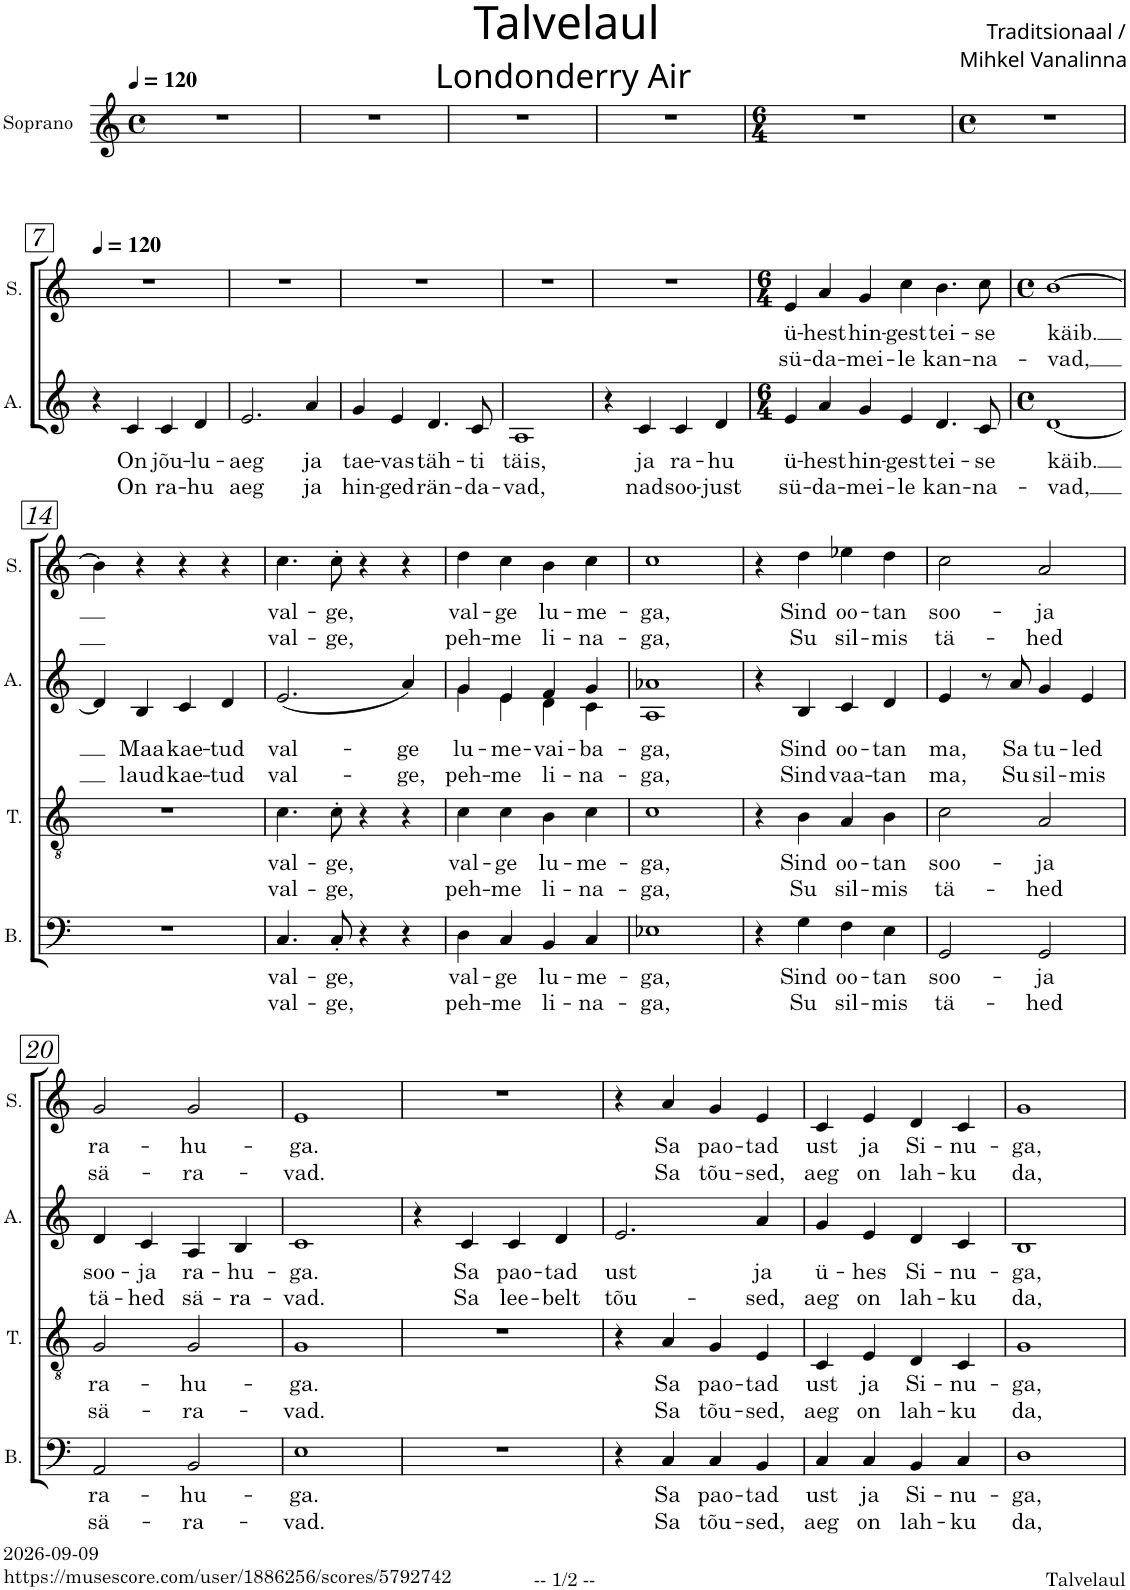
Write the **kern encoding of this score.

**kern	**kern	**text	**text	**kern	**text	**text	**kern	**text	**text	**kern	**text	**text
*part5	*part4	*part4	*part4	*part3	*part3	*part3	*part2	*part2	*part2	*part1	*part1	*part1
*staff5	*staff4	*staff4	*staff4	*staff3	*staff3	*staff3	*staff2	*staff2	*staff2	*staff1	*staff1	*staff1
*I"Flute	*I"Bass	*	*	*I"Tenor	*	*	*I"Alto	*	*	*I"Soprano	*	*
*I'Fl.	*I'B.	*	*	*I'T.	*	*	*I'A.	*	*	*I'S.	*	*
*stria5	*stria5	*	*	*stria5	*	*	*stria5	*	*	*	*	*
*clefG2	*clefF4	*	*	*clefGv2	*	*	*clefG2	*	*	*clefG2	*	*
*	*	*	*	*	*	*	*Trd1c2	*	*	*	*	*
*k[]	*k[]	*	*	*k[]	*	*	*k[]	*	*	*k[]	*	*
*M4/4	*M4/4	*	*	*M4/4	*	*	*M4/4	*	*	*M4/4	*	*
*met(c)	*met(c)	*	*	*met(c)	*	*	*met(c)	*	*	*met(c)	*	*
*MM120	*MM120	*	*	*MM120	*	*	*MM120	*	*	*MM120	*	*
=1	=1	=1	=1	=1	=1	=1	=1	=1	=1	=1	=1	=1
2.e	1r	.	.	1r	.	.	1r	.	.	1r	.	.
4a	.	.	.	.	.	.	.	.	.	.	.	.
=2	=2	=2	=2	=2	=2	=2	=2	=2	=2	=2	=2	=2
4g	1r	.	.	1r	.	.	1r	.	.	1r	.	.
4e	.	.	.	.	.	.	.	.	.	.	.	.
4d	.	.	.	.	.	.	.	.	.	.	.	.
4c	.	.	.	.	.	.	.	.	.	.	.	.
=3	=3	=3	=3	=3	=3	=3	=3	=3	=3	=3	=3	=3
1a	1r	.	.	1r	.	.	1r	.	.	1r	.	.
=4	=4	=4	=4	=4	=4	=4	=4	=4	=4	=4	=4	=4
4r	1r	.	.	1r	.	.	1r	.	.	1r	.	.
4e	.	.	.	.	.	.	.	.	.	.	.	.
4e	.	.	.	.	.	.	.	.	.	.	.	.
4d	.	.	.	.	.	.	.	.	.	.	.	.
=5	=5	=5	=5	=5	=5	=5	=5	=5	=5	=5	=5	=5
*M6/4	*M6/4	*	*	*M6/4	*	*	*M6/4	*	*	*M6/4	*	*
8c	1.r	.	.	1.r	.	.	1.r	.	.	1.r	.	.
4r	.	.	.	.	.	.	.	.	.	.	.	.
8a	.	.	.	.	.	.	.	.	.	.	.	.
4a	.	.	.	.	.	.	.	.	.	.	.	.
4g	.	.	.	.	.	.	.	.	.	.	.	.
4.g	.	.	.	.	.	.	.	.	.	.	.	.
8f	.	.	.	.	.	.	.	.	.	.	.	.
=6	=6	=6	=6	=6	=6	=6	=6	=6	=6	=6	=6	=6
*M4/4	*M4/4	*	*	*M4/4	*	*	*M4/4	*	*	*M4/4	*	*
*met(c)	*met(c)	*	*	*met(c)	*	*	*met(c)	*	*	*met(c)	*	*
1e	1r	.	.	1r	.	.	1r	.	.	1r	.	.
!!LO:LB:g=z
=7	=7	=7	=7	=7	=7	=7	=7	=7	=7	=7	=7	=7
*	*	*	*	*	*	*	*	*	*	*MM120	*	*
4r	1r	.	.	1r	.	.	4r	.	.	1r	.	.
!	!	!	!	!	!	!	!	!LO:LY:b	!LO:LY:b	!	!	!
4g	.	.	.	.	.	.	4c/	On	On	.	.	.
!	!	!	!	!	!	!	!	!LO:LY:b	!LO:LY:b	!	!	!
4g	.	.	.	.	.	.	4c/	jõu-	ra-	.	.	.
!	!	!	!	!	!	!	!	!LO:LY:b	!LO:LY:b	!	!	!
4f	.	.	.	.	.	.	4d/	-lu-	-hu	.	.	.
=8	=8	=8	=8	=8	=8	=8	=8	=8	=8	=8	=8	=8
!	!	!	!	!	!	!	!	!LO:LY:b	!LO:LY:b	!	!	!
2..e	1r	.	.	1r	.	.	2.e/	-aeg	aeg	1r	.	.
!	!	!	!	!	!	!	!	!LO:LY:b	!LO:LY:b	!	!	!
.	.	.	.	.	.	.	4a/	ja	ja	.	.	.
8d	.	.	.	.	.	.	.	.	.	.	.	.
=9	=9	=9	=9	=9	=9	=9	=9	=9	=9	=9	=9	=9
!	!	!	!	!	!	!	!	!LO:LY:b	!LO:LY:b	!	!	!
4c	1r	.	.	1r	.	.	4g/	tae-	hin-	1r	.	.
!	!	!	!	!	!	!	!	!LO:LY:b	!LO:LY:b	!	!	!
4e	.	.	.	.	.	.	4e/	-vas	-ged	.	.	.
!	!	!	!	!	!	!	!	!LO:LY:b	!LO:LY:b	!	!	!
4d	.	.	.	.	.	.	4.d/	täh-	rän-	.	.	.
4c	.	.	.	.	.	.	.	.	.	.	.	.
!	!	!	!	!	!	!	!	!LO:LY:b	!LO:LY:b	!	!	!
.	.	.	.	.	.	.	8c/	-ti	-da-	.	.	.
=10	=10	=10	=10	=10	=10	=10	=10	=10	=10	=10	=10	=10
!	!	!	!	!	!	!	!	!LO:LY:b	!LO:LY:b	!	!	!
1c	1r	.	.	1r	.	.	1A	täis,	-vad,	1r	.	.
=11	=11	=11	=11	=11	=11	=11	=11	=11	=11	=11	=11	=11
4r	1r	.	.	1r	.	.	4r	.	.	1r	.	.
!	!	!	!	!	!	!	!	!LO:LY:b	!LO:LY:b	!	!	!
4e	.	.	.	.	.	.	4c/	ja	nad	.	.	.
!	!	!	!	!	!	!	!	!LO:LY:b	!LO:LY:b	!	!	!
4e	.	.	.	.	.	.	4c/	ra-	soo-	.	.	.
!	!	!	!	!	!	!	!	!LO:LY:b	!LO:LY:b	!	!	!
4d	.	.	.	.	.	.	4d/	-hu	-just	.	.	.
=12	=12	=12	=12	=12	=12	=12	=12	=12	=12	=12	=12	=12
*M6/4	*M6/4	*	*	*M6/4	*	*	*M6/4	*	*	*M6/4	*	*
!	!	!	!	!	!	!	!	!LO:LY:b	!LO:LY:b	!	!LO:LY:b	!LO:LY:b
8c	1.r	.	.	1.r	.	.	4e/	ü-	sü-	4e/	ü-	sü-
4r	.	.	.	.	.	.	.	.	.	.	.	.
!	!	!	!	!	!	!	!	!LO:LY:b	!LO:LY:b	!	!LO:LY:b	!LO:LY:b
.	.	.	.	.	.	.	4a/	-hest	-da-	4a/	-hest	-da-
8a	.	.	.	.	.	.	.	.	.	.	.	.
!	!	!	!	!	!	!	!	!LO:LY:b	!LO:LY:b	!	!LO:LY:b	!LO:LY:b
4a	.	.	.	.	.	.	4g/	hin-	-mei-	4g/	hin-	-mei-
!	!	!	!	!	!	!	!	!LO:LY:b	!LO:LY:b	!	!LO:LY:b	!LO:LY:b
4g	.	.	.	.	.	.	4e/	-gest	-le	4cc\	-gest	-le
!	!	!	!	!	!	!	!	!LO:LY:b	!LO:LY:b	!	!LO:LY:b	!LO:LY:b
4.g	.	.	.	.	.	.	4.d/	tei-	kan-	4.b\	tei-	kan-
!	!	!	!	!	!	!	!	!LO:LY:b	!LO:LY:b	!	!LO:LY:b	!LO:LY:b
8a	.	.	.	.	.	.	8c/	-se	-na-	8cc\	-se	-na-
=13	=13	=13	=13	=13	=13	=13	=13	=13	=13	=13	=13	=13
*M4/4	*M4/4	*	*	*M4/4	*	*	*M4/4	*	*	*M4/4	*	*
*met(c)	*met(c)	*	*	*met(c)	*	*	*met(c)	*	*	*met(c)	*	*
!	!	!	!	!	!	!	!	!LO:LY:b	!LO:LY:b	!	!LO:LY:b	!LO:LY:b
[1g	1r	.	.	1r	.	.	[1d	käib.	-vad,	[1b	käib.	-vad,
!!LO:LB:g=z
=14	=14	=14	=14	=14	=14	=14	=14	=14	=14	=14	=14	=14
4g]	1r	.	.	1r	.	.	4d/]	.	.	4b\]	.	.
!	!	!	!	!	!	!	!	!LO:LY:b	!LO:LY:b	!	!	!
4r	.	.	.	.	.	.	4B/	Maa	laud	4r	.	.
!	!	!	!	!	!	!	!	!LO:LY:b	!LO:LY:b	!	!	!
4a	.	.	.	.	.	.	4c/	kae-	kae-	4r	.	.
!	!	!	!	!	!	!	!	!LO:LY:b	!LO:LY:b	!	!	!
4b	.	.	.	.	.	.	4d/	-tud	-tud	4r	.	.
=15	=15	=15	=15	=15	=15	=15	=15	=15	=15	=15	=15	=15
!	!	!LO:LY:b	!LO:LY:b	!	!LO:LY:b	!LO:LY:b	!	!LO:LY:b	!LO:LY:b	!	!LO:LY:b	!LO:LY:b
2.ee	4.C/	val-	val-	4.c\	val-	val-	(2.e/	val-	val-	4.cc\	val-	val-
!	!	!LO:LY:b	!LO:LY:b	!	!LO:LY:b	!LO:LY:b	!	!	!	!	!LO:LY:b	!LO:LY:b
.	8C'/	-ge,	-ge,	8c'\	-ge,	-ge,	.	.	.	8cc'\	-ge,	-ge,
.	4r	.	.	4r	.	.	.	.	.	4r	.	.
!	!	!	!	!	!	!	!	!LO:LY:b	!LO:LY:b	!	!	!
[4cc	4r	.	.	4r	.	.	4a/)	-ge	-ge,	4r	.	.
=16	=16	=16	=16	=16	=16	=16	=16	=16	=16	=16	=16	=16
!	!	!LO:LY:b	!LO:LY:b	!	!LO:LY:b	!LO:LY:b	!	!LO:LY:b	!LO:LY:b	!	!LO:LY:b	!LO:LY:b
*	*	*	*	*	*	*	*^	*	*	*	*	*
4cc]	4D\	val-	peh-	4c\	val-	peh-	4g/	4g\	lu-	peh-	4dd\	val-	peh-
!	!	!LO:LY:b	!LO:LY:b	!	!LO:LY:b	!LO:LY:b	!	!	!LO:LY:b	!LO:LY:b	!	!LO:LY:b	!LO:LY:b
4r	4C/	-ge	-me	4c\	-ge	-me	4e/	4e\	-me-	-me	4cc\	-ge	-me
!	!	!LO:LY:b	!LO:LY:b	!	!LO:LY:b	!LO:LY:b	!	!	!LO:LY:b	!LO:LY:b	!	!LO:LY:b	!LO:LY:b
2dd	4BB/	lu-	li-	4B\	lu-	li-	4f/	4d\	-vai-	li-	4b\	lu-	li-
!	!	!LO:LY:b	!LO:LY:b	!	!LO:LY:b	!LO:LY:b	!	!	!LO:LY:b	!LO:LY:b	!	!LO:LY:b	!LO:LY:b
.	4C/	-me-	-na-	4c\	-me-	-na-	4g/	4c\	-ba-	-na-	4cc\	-me-	-na-
=17	=17	=17	=17	=17	=17	=17	=17	=17	=17	=17	=17	=17	=17
!	!	!LO:LY:b	!LO:LY:b	!	!LO:LY:b	!LO:LY:b	!	!	!LO:LY:b	!LO:LY:b	!	!LO:LY:b	!LO:LY:b
2.ee-X	1E-X	-ga,	-ga,	1c	-ga,	-ga,	1a-X	1A	-ga,	-ga,	1cc	-ga,	-ga,
[4cc	.	.	.	.	.	.	.	.	.	.	.	.	.
*	*	*	*	*	*	*	*v	*v	*	*	*	*	*
=18	=18	=18	=18	=18	=18	=18	=18	=18	=18	=18	=18	=18
4cc]	4r	.	.	4r	.	.	4r	.	.	4r	.	.
!	!	!LO:LY:b	!LO:LY:b	!	!LO:LY:b	!LO:LY:b	!	!LO:LY:b	!LO:LY:b	!	!LO:LY:b	!LO:LY:b
4dd	4G\	Sind	Su	4B\	Sind	Su	4B/	Sind	Sind	4dd\	Sind	Su
!	!	!LO:LY:b	!LO:LY:b	!	!LO:LY:b	!LO:LY:b	!	!LO:LY:b	!LO:LY:b	!	!LO:LY:b	!LO:LY:b
4ee-X	4F\	oo-	sil-	4A/	oo-	sil-	4c/	oo-	vaa-	4ee-X\	oo-	sil-
!	!	!LO:LY:b	!LO:LY:b	!	!LO:LY:b	!LO:LY:b	!	!LO:LY:b	!LO:LY:b	!	!LO:LY:b	!LO:LY:b
4dd	4E\	-tan	-mis	4B\	-tan	-mis	4d/	-tan	-tan	4dd\	-tan	-mis
=19	=19	=19	=19	=19	=19	=19	=19	=19	=19	=19	=19	=19
!	!	!LO:LY:b	!LO:LY:b	!	!LO:LY:b	!LO:LY:b	!	!LO:LY:b	!LO:LY:b	!	!LO:LY:b	!LO:LY:b
4ee	2GG/	soo-	tä-	2c\	soo-	tä-	4e/	ma,	ma,	2cc\	soo-	tä-
8r	.	.	.	.	.	.	8r	.	.	.	.	.
!	!	!	!	!	!	!	!	!LO:LY:b	!LO:LY:b	!	!	!
8ee	.	.	.	.	.	.	8a/	Sa	Su	.	.	.
!	!	!LO:LY:b	!LO:LY:b	!	!LO:LY:b	!LO:LY:b	!	!LO:LY:b	!LO:LY:b	!	!LO:LY:b	!LO:LY:b
4ff	2GG/	-ja	-hed	2A/	-ja	-hed	4g/	tu-	sil-	2a/	-ja	-hed
!	!	!	!	!	!	!	!	!LO:LY:b	!LO:LY:b	!	!	!
4r	.	.	.	.	.	.	4e/	-led	-mis	.	.	.
!!LO:LB:g=z
=20	=20	=20	=20	=20	=20	=20	=20	=20	=20	=20	=20	=20
8qdd#X	.	.	.	.	.	.	.	.	.	.	.	.
!	!	!LO:LY:b	!LO:LY:b	!	!LO:LY:b	!LO:LY:b	!	!LO:LY:b	!LO:LY:b	!	!LO:LY:b	!LO:LY:b
4ee	2AA/	ra-	sä-	2G/	ra-	sä-	4d/	soo-	tä-	2g/	ra-	sä-
!	!	!	!	!	!	!	!	!LO:LY:b	!LO:LY:b	!	!	!
4r	.	.	.	.	.	.	4c/	-ja	-hed	.	.	.
8qdd#	.	.	.	.	.	.	.	.	.	.	.	.
!	!	!LO:LY:b	!LO:LY:b	!	!LO:LY:b	!LO:LY:b	!	!LO:LY:b	!LO:LY:b	!	!LO:LY:b	!LO:LY:b
4ee	2BB/	-hu-	-ra-	2G/	-hu-	-ra-	4A/	ra-	sä-	2g/	-hu-	-ra-
!	!	!	!	!	!	!	!	!LO:LY:b	!LO:LY:b	!	!	!
4r	.	.	.	.	.	.	4B/	-hu-	-ra-	.	.	.
=21	=21	=21	=21	=21	=21	=21	=21	=21	=21	=21	=21	=21
!	!	!LO:LY:b	!LO:LY:b	!	!LO:LY:b	!LO:LY:b	!	!LO:LY:b	!LO:LY:b	!	!LO:LY:b	!LO:LY:b
1ee	1E	-ga.	-vad.	1G	-ga.	-vad.	1c	-ga.	-vad.	1e	-ga.	-vad.
=22	=22	=22	=22	=22	=22	=22	=22	=22	=22	=22	=22	=22
1r	1r	.	.	1r	.	.	4r	.	.	1r	.	.
!	!	!	!	!	!	!	!	!LO:LY:b	!LO:LY:b	!	!	!
.	.	.	.	.	.	.	4c/	Sa	Sa	.	.	.
!	!	!	!	!	!	!	!	!LO:LY:b	!LO:LY:b	!	!	!
.	.	.	.	.	.	.	4c/	pao-	lee-	.	.	.
!	!	!	!	!	!	!	!	!LO:LY:b	!LO:LY:b	!	!	!
.	.	.	.	.	.	.	4d/	-tad	-belt	.	.	.
=23	=23	=23	=23	=23	=23	=23	=23	=23	=23	=23	=23	=23
!	!	!	!	!	!	!	!	!LO:LY:b	!LO:LY:b	!	!	!
4r	4r	.	.	4r	.	.	2.e/	ust	tõu-	4r	.	.
!	!	!LO:LY:b	!LO:LY:b	!	!LO:LY:b	!LO:LY:b	!	!	!	!	!LO:LY:b	!LO:LY:b
4r	4C/	Sa	Sa	4A/	Sa	Sa	.	.	.	4a/	Sa	Sa
!	!	!LO:LY:b	!LO:LY:b	!	!LO:LY:b	!LO:LY:b	!	!	!	!	!LO:LY:b	!LO:LY:b
4r	4C/	pao-	tõu-	4G/	pao-	tõu-	.	.	.	4g/	pao-	tõu-
!	!	!LO:LY:b	!LO:LY:b	!	!LO:LY:b	!LO:LY:b	!	!LO:LY:b	!LO:LY:b	!	!LO:LY:b	!LO:LY:b
4a	4BB/	-tad	-sed,	4E/	-tad	-sed,	4a/	ja	-sed,	4e/	-tad	-sed,
=24	=24	=24	=24	=24	=24	=24	=24	=24	=24	=24	=24	=24
!	!	!LO:LY:b	!LO:LY:b	!	!LO:LY:b	!LO:LY:b	!	!LO:LY:b	!LO:LY:b	!	!LO:LY:b	!LO:LY:b
4g	4C/	ust	aeg	4C/	ust	aeg	4g/	ü-	aeg	4c/	ust	aeg
!	!	!LO:LY:b	!LO:LY:b	!	!LO:LY:b	!LO:LY:b	!	!LO:LY:b	!LO:LY:b	!	!LO:LY:b	!LO:LY:b
4e	4C/	ja	on	4E/	ja	on	4e/	-hes	on	4e/	ja	on
!	!	!LO:LY:b	!LO:LY:b	!	!LO:LY:b	!LO:LY:b	!	!LO:LY:b	!LO:LY:b	!	!LO:LY:b	!LO:LY:b
4a	4BB/	Si-	lah-	4D/	Si-	lah-	4d/	Si-	lah-	4d/	Si-	lah-
!	!	!LO:LY:b	!LO:LY:b	!	!LO:LY:b	!LO:LY:b	!	!LO:LY:b	!LO:LY:b	!	!LO:LY:b	!LO:LY:b
4g	4C/	-nu-	-ku	4C/	-nu-	-ku	4c/	-nu-	-ku	4c/	-nu-	-ku
=25	=25	=25	=25	=25	=25	=25	=25	=25	=25	=25	=25	=25
!	!	!LO:LY:b	!LO:LY:b	!	!LO:LY:b	!LO:LY:b	!	!LO:LY:b	!LO:LY:b	!	!LO:LY:b	!LO:LY:b
1d	1D	-ga,	da,	1G	-ga,	da,	1B	-ga,	da,	1g	-ga,	da,
=	=	=	=	=	=	=	=	=	=	=	=	=
*-	*-	*-	*-	*-	*-	*-	*-	*-	*-	*-	*-	*-
